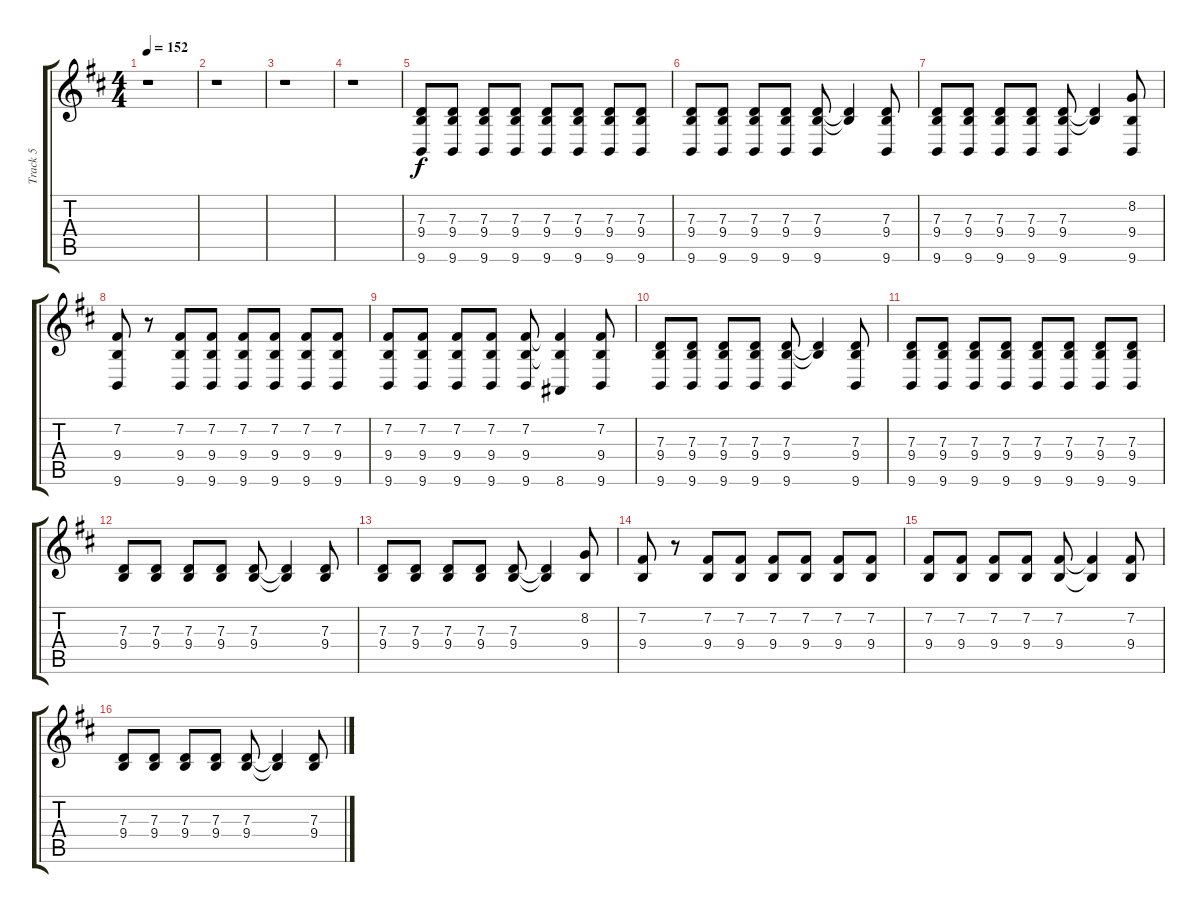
\track ("Track 5" "Track 5") {instrument altosax}
\staff {score tabs}
\tuning (E4 B3 G3 D3 A2 D2) {hide}
\ts (4 4)
\tempo 152
\clef g2
\ks d
r.1{dy f} |
r.1 |
r.1 |
r.1 |
(7.3 9.4 9.6).8 (7.3 9.4 9.6).8 (7.3 9.4 9.6).8 (7.3 9.4 9.6).8 (7.3 9.4 9.6).8 (7.3 9.4 9.6).8 (7.3 9.4 9.6).8 (7.3 9.4 9.6).8 |
(7.3 9.4 9.6).8 (7.3 9.4 9.6).8 (7.3 9.4 9.6).8 (7.3 9.4 9.6).8 (7.3 9.4 9.6).8 (7.3{t} 9.4{t}).4 (7.3 9.4 9.6).8 |
(7.3 9.4 9.6).8 (7.3 9.4 9.6).8 (7.3 9.4 9.6).8 (7.3 9.4 9.6).8 (7.3 9.4 9.6).8 (7.3{t} 9.4{t}).4 (8.2 9.4 9.6).8 |
(7.2 9.4 9.6).8 r.8 (7.2 9.4 9.6).8 (7.2 9.4 9.6).8 (7.2 9.4 9.6).8 (7.2 9.4 9.6).8 (7.2 9.4 9.6).8 (7.2 9.4 9.6).8 |
(7.2 9.4 9.6).8 (7.2 9.4 9.6).8 (7.2 9.4 9.6).8 (7.2 9.4 9.6).8 (7.2 9.4 9.6).8 (7.2{t} 9.4{t} 8.6).4 (7.2 9.4 9.6).8 |
(7.3 9.4 9.6).8 (7.3 9.4 9.6).8 (7.3 9.4 9.6).8 (7.3 9.4 9.6).8 (7.3 9.4 9.6).8 (7.3{t} 9.4{t}).4 (7.3 9.4 9.6).8 |
(7.3 9.4 9.6).8 (7.3 9.4 9.6).8 (7.3 9.4 9.6).8 (7.3 9.4 9.6).8 (7.3 9.4 9.6).8 (7.3 9.4 9.6).8 (7.3 9.4 9.6).8 (7.3 9.4 9.6).8 |
(7.3 9.4).8 (7.3 9.4).8 (7.3 9.4).8 (7.3 9.4).8 (7.3 9.4).8 (7.3{t} 9.4{t}).4 (7.3 9.4).8 |
(7.3 9.4).8 (7.3 9.4).8 (7.3 9.4).8 (7.3 9.4).8 (7.3 9.4).8 (7.3{t} 9.4{t}).4 (8.2 9.4).8 |
(7.2 9.4).8 r.8 (7.2 9.4).8 (7.2 9.4).8 (7.2 9.4).8 (7.2 9.4).8 (7.2 9.4).8 (7.2 9.4).8 |
(7.2 9.4).8 (7.2 9.4).8 (7.2 9.4).8 (7.2 9.4).8 (7.2 9.4).8 (7.2{t} 9.4{t}).4 (7.2 9.4).8 |
(7.3 9.4).8 (7.3 9.4).8 (7.3 9.4).8 (7.3 9.4).8 (7.3 9.4).8 (7.3{t} 9.4{t}).4 (7.3 9.4).8
